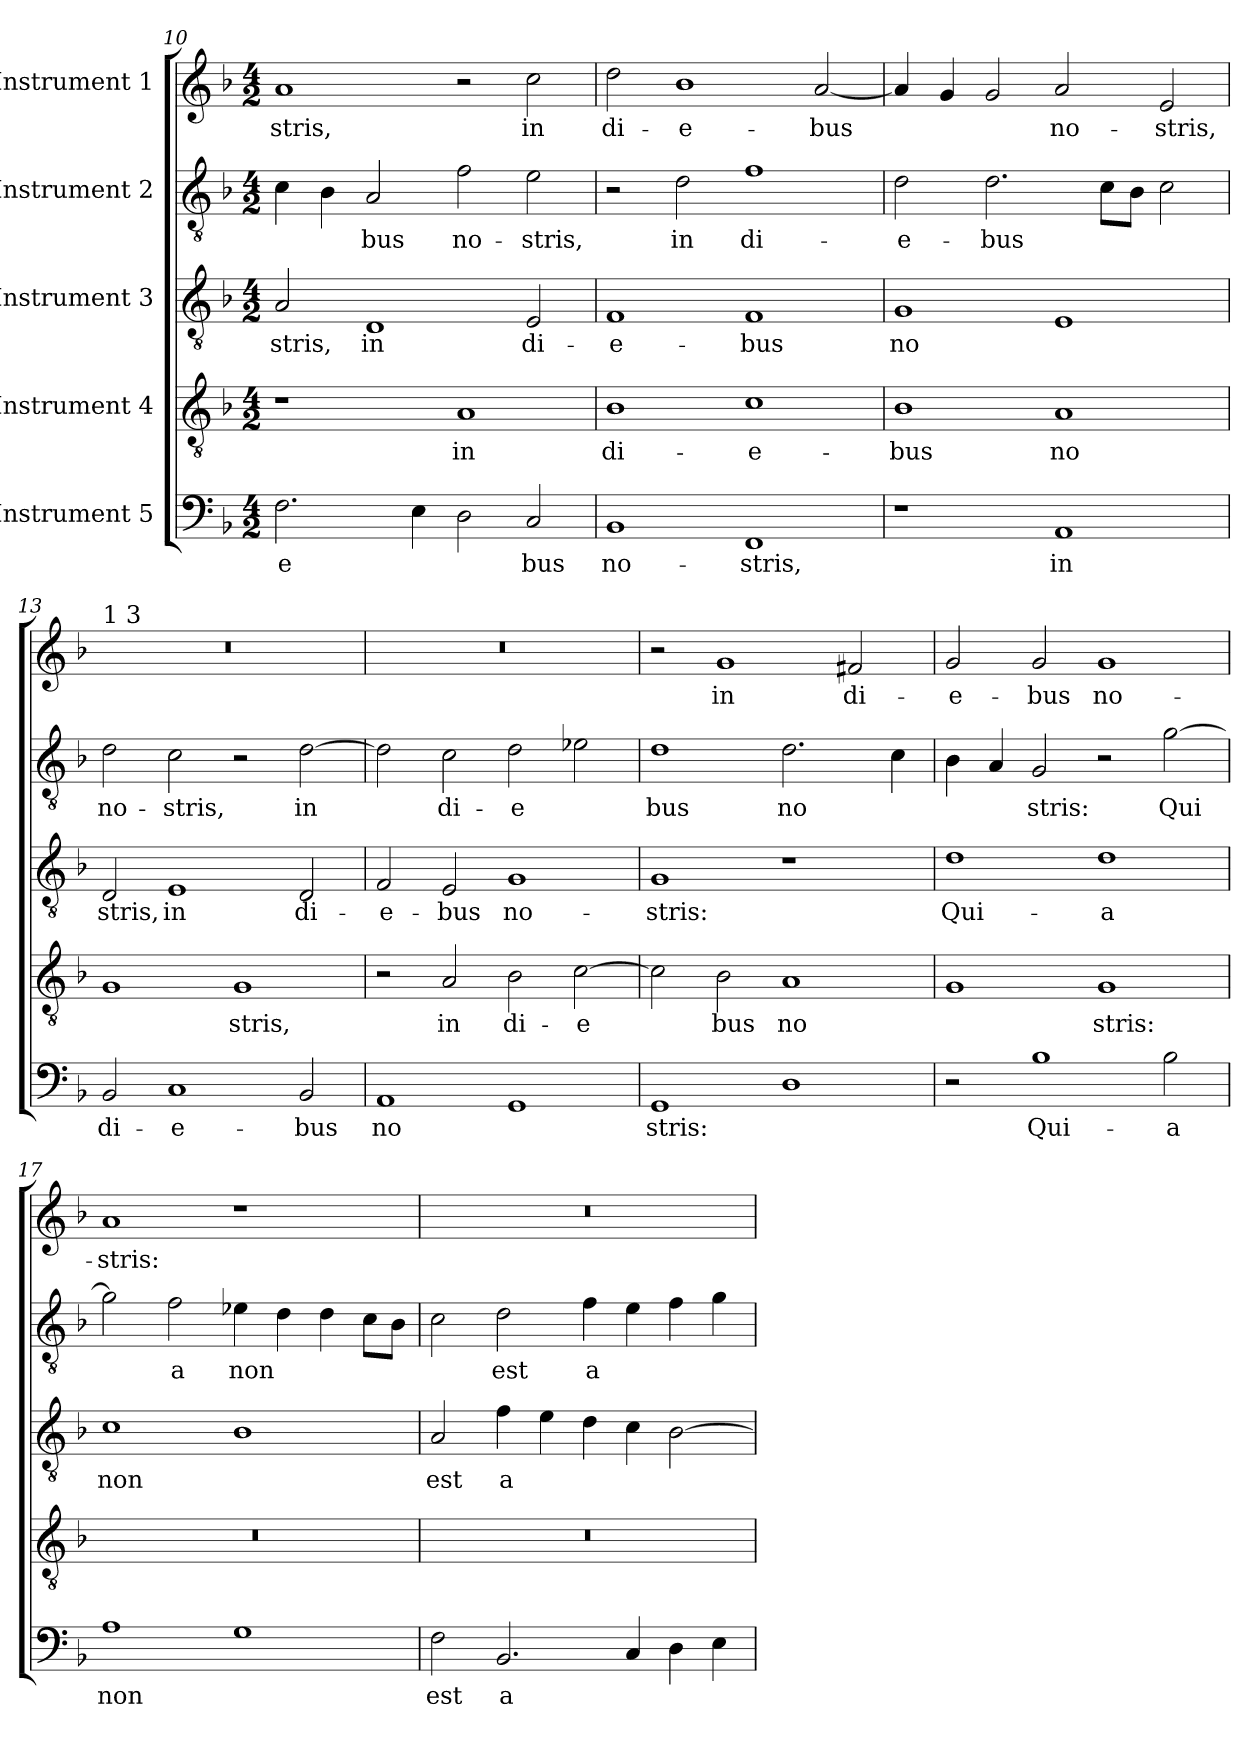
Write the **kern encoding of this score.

**kern	**text	**kern	**text	**kern	**text	**kern	**text	**kern	**text
*part5	*part5	*part4	*part4	*part3	*part3	*part2	*part2	*part1	*part1
*staff5	*staff5	*staff4	*staff4	*staff3	*staff3	*staff2	*staff2	*staff1	*staff1
*I"Instrument 5	*	*I"Instrument 4	*	*I"Instrument 3	*	*I"Instrument 2	*	*I"Instrument 1	*
*clefF4	*	*clefGv2	*	*clefGv2	*	*clefGv2	*	*clefG2	*
*k[b-]	*	*k[b-]	*	*k[b-]	*	*k[b-]	*	*k[b-]	*
*F:	*	*F:	*	*F:	*	*F:	*	*F:	*
*M4/2	*	*M4/2	*	*M4/2	*	*M4/2	*	*M4/2	*
=10	=10	=10	=10	=10	=10	=10	=10	=10	=10
!	!LO:LY:b:cj	!	!	!	!LO:LY:b:cj	!	!LO:LY:b:cj	!	!LO:LY:b:cj
2.F\	-e-	1r	.	2A/	-stris,	4c\	--	1a	-stris,
!	!	!	!	!	!	!	!LO:LY:b:cj	!	!
.	.	.	.	.	.	4B-\	--	.	.
!	!	!	!	!	!LO:LY:b:cj	!	!LO:LY:b:cj	!	!
.	.	.	.	1D	in	2A/	-bus	.	.
!	!LO:LY:b:cj	!	!	!	!	!	!	!	!
4E\	--	.	.	.	.	.	.	.	.
!	!LO:LY:b:cj	!	!LO:LY:b:cj	!	!	!	!LO:LY:b:cj	!	!
2D\	--	1A	in	.	.	2f\	no-	2r	.
!	!LO:LY:b:cj	!	!	!	!LO:LY:b:cj	!	!LO:LY:b:cj	!	!LO:LY:b:cj
2C/	-bus	.	.	2E/	di-	2e\	-stris,	2cc\	in
=11	=11	=11	=11	=11	=11	=11	=11	=11	=11
!	!LO:LY:b:cj	!	!LO:LY:b:cj	!	!LO:LY:b:cj	!	!	!	!LO:LY:b:cj
1BB-	no-	1B-	di-	1F	-e-	2r	.	2dd\	di-
!	!	!	!	!	!	!	!LO:LY:b:cj	!	!LO:LY:b:cj
.	.	.	.	.	.	2d\	in	1b-	-e-
!	!LO:LY:b:cj	!	!LO:LY:b:cj	!	!LO:LY:b:cj	!	!LO:LY:b:cj	!	!
1FF	-stris,	1c	-e-	1F	-bus	1f	di-	.	.
!	!	!	!	!	!	!	!	!	!LO:LY:b:cj
.	.	.	.	.	.	.	.	[<2a/	-bus
=12	=12	=12	=12	=12	=12	=12	=12	=12	=12
!	!	!	!LO:LY:b:cj	!	!LO:LY:b:cj	!	!LO:LY:b:cj	!	!LO:LY:b:cj
1r	.	1B-	-bus	1G	no-	2d\	-e-	4a/]	.
!	!	!	!	!	!	!	!	!	!LO:LY:b:cj
.	.	.	.	.	.	.	.	4g/	.
!	!	!	!	!	!	!	!LO:LY:b:cj	!	!LO:LY:b:cj
.	.	.	.	.	.	2.d\	-bus	2g/	.
!	!LO:LY:b:cj	!	!LO:LY:b:cj	!	!LO:LY:b:cj	!	!	!	!LO:LY:b:cj
1AA	in	1A	no-	1E	--	.	.	2a/	no-
!	!	!	!	!	!	!	!LO:LY:b:cj	!	!
.	.	.	.	.	.	8c\L	.	.	.
!	!	!	!	!	!	!	!LO:LY:b:cj	!	!
.	.	.	.	.	.	8B-\J	.	.	.
!	!	!	!	!	!	!	!LO:LY:b:cj	!	!LO:LY:b:cj
.	.	.	.	.	.	2c\	.	2e/	-stris,
!!LO:LB:g=z
=13	=13	=13	=13	=13	=13	=13	=13	=13	=13
!	!	!	!	!	!	!	!	!LO:TX:a:t=1 3	!
!	!LO:LY:b:cj	!	!LO:LY:b:cj	!	!LO:LY:b:cj	!	!LO:LY:b:cj	!	!
2BB-/	di-	1G	--	2D/	-stris,	2d\	no-	0r	.
!	!LO:LY:b:cj	!	!	!	!LO:LY:b:cj	!	!LO:LY:b:cj	!	!
1C	-e-	.	.	1E	in	2c\	-stris,	.	.
!	!	!	!LO:LY:b:cj	!	!	!	!	!	!
.	.	1G	-stris,	.	.	2r	.	.	.
!	!LO:LY:b:cj	!	!	!	!LO:LY:b:cj	!	!LO:LY:b:cj	!	!
2BB-/	-bus	.	.	2D/	di-	[>2d\	in	.	.
=14	=14	=14	=14	=14	=14	=14	=14	=14	=14
!	!LO:LY:b:cj	!	!	!	!LO:LY:b:cj	!	!LO:LY:b:cj	!	!
1AA	no-	2r	.	2F/	-e-	2d\]	.	0r	.
!	!	!	!LO:LY:b:cj	!	!LO:LY:b:cj	!	!LO:LY:b:cj	!	!
.	.	2A/	in	2E/	-bus	2c\	di-	.	.
!	!LO:LY:b:cj	!	!LO:LY:b:cj	!	!LO:LY:b:cj	!	!LO:LY:b:cj	!	!
1GG	--	2B-\	di-	1G	no-	2d\	-e-	.	.
!	!	!	!LO:LY:b:cj	!	!	!	!LO:LY:b:cj	!	!
.	.	[>2c\	-e-	.	.	2e-X\	--	.	.
=15	=15	=15	=15	=15	=15	=15	=15	=15	=15
!	!LO:LY:b:cj	!	!LO:LY:b:cj	!	!LO:LY:b:cj	!	!LO:LY:b:cj	!	!
1GG	-stris:	2c\]	--	1G	-stris:	1d	-bus	2r	.
!	!	!	!LO:LY:b:cj	!	!	!	!	!	!LO:LY:b:cj
.	.	2B-\	-bus	.	.	.	.	1g	in
!	!LO:LY:b:cj	!	!LO:LY:b:cj	!	!	!	!LO:LY:b:cj	!	!
1D	.	1A	no-	1r	.	2.d\	no-	.	.
!	!	!	!	!	!	!	!	!	!LO:LY:b:cj
.	.	.	.	.	.	.	.	2f#X/	di-
!	!	!	!	!	!	!	!LO:LY:b:cj	!	!
.	.	.	.	.	.	4c\	--	.	.
=16	=16	=16	=16	=16	=16	=16	=16	=16	=16
!	!	!	!LO:LY:b:cj	!	!LO:LY:b:cj	!	!LO:LY:b:cj	!	!LO:LY:b:cj
2r	.	1G	--	1d	Qui-	4B-\	--	2g/	-e-
!	!	!	!	!	!	!	!LO:LY:b:cj	!	!
.	.	.	.	.	.	4A/	--	.	.
!	!LO:LY:b:cj	!	!	!	!	!	!LO:LY:b:cj	!	!LO:LY:b:cj
1B-	Qui-	.	.	.	.	2G/	-stris:	2g/	-bus
!	!	!	!LO:LY:b:cj	!	!LO:LY:b:cj	!	!	!	!LO:LY:b:cj
.	.	1G	-stris:	1d	-a	2r	.	1g	no-
!	!LO:LY:b:cj	!	!	!	!	!	!LO:LY:b:cj	!	!
2B-\	-a	.	.	.	.	[>2g\	Qui-	.	.
=17	=17	=17	=17	=17	=17	=17	=17	=17	=17
!	!LO:LY:b:cj	!	!	!	!LO:LY:b:cj	!	!LO:LY:b:cj	!	!LO:LY:b:cj
1A	non	0r	.	1c	non	2g\]	--	1a	-stris:
!	!	!	!	!	!	!	!LO:LY:b:cj	!	!
.	.	.	.	.	.	2f\	-a	.	.
!	!LO:LY:b:cj	!	!	!	!LO:LY:b:cj	!	!LO:LY:b:cj	!	!
1G	.	.	.	1B-	.	4e-X\	non	1r	.
!	!	!	!	!	!	!	!LO:LY:b:cj	!	!
.	.	.	.	.	.	4d\	.	.	.
!	!	!	!	!	!	!	!LO:LY:b:cj	!	!
.	.	.	.	.	.	4d\	.	.	.
!	!	!	!	!	!	!	!LO:LY:b:cj	!	!
.	.	.	.	.	.	8c\L	.	.	.
!	!	!	!	!	!	!	!LO:LY:b:cj	!	!
.	.	.	.	.	.	8B-\J	.	.	.
=18	=18	=18	=18	=18	=18	=18	=18	=18	=18
!	!LO:LY:b:cj	!	!	!	!LO:LY:b:cj	!	!LO:LY:b:cj	!	!
2F\	est	0r	.	2A/	est	2c\	.	0r	.
!	!LO:LY:b:cj	!	!	!	!LO:LY:b:cj	!	!LO:LY:b:cj	!	!
2.BB-/	a-	.	.	4f\	a-	2d\	est	.	.
!	!	!	!	!	!LO:LY:b:cj	!	!	!	!
.	.	.	.	4e\	--	.	.	.	.
!	!	!	!	!	!LO:LY:b:cj	!	!LO:LY:b:cj	!	!
.	.	.	.	4d\	--	4f\	a-	.	.
!	!LO:LY:b:cj	!	!	!	!LO:LY:b:cj	!	!LO:LY:b:cj	!	!
4C/	--	.	.	4c\	--	4e\	--	.	.
!	!LO:LY:b:cj	!	!	!	!LO:LY:b:cj	!	!LO:LY:b:cj	!	!
4D\	--	.	.	[<2B-\	--	4f\	--	.	.
!	!LO:LY:b:cj	!	!	!	!	!	!LO:LY:b:cj	!	!
4E\	--	.	.	.	.	4g\	--	.	.
=	=	=	=	=	=	=	=	=	=
*-	*-	*-	*-	*-	*-	*-	*-	*-	*-
